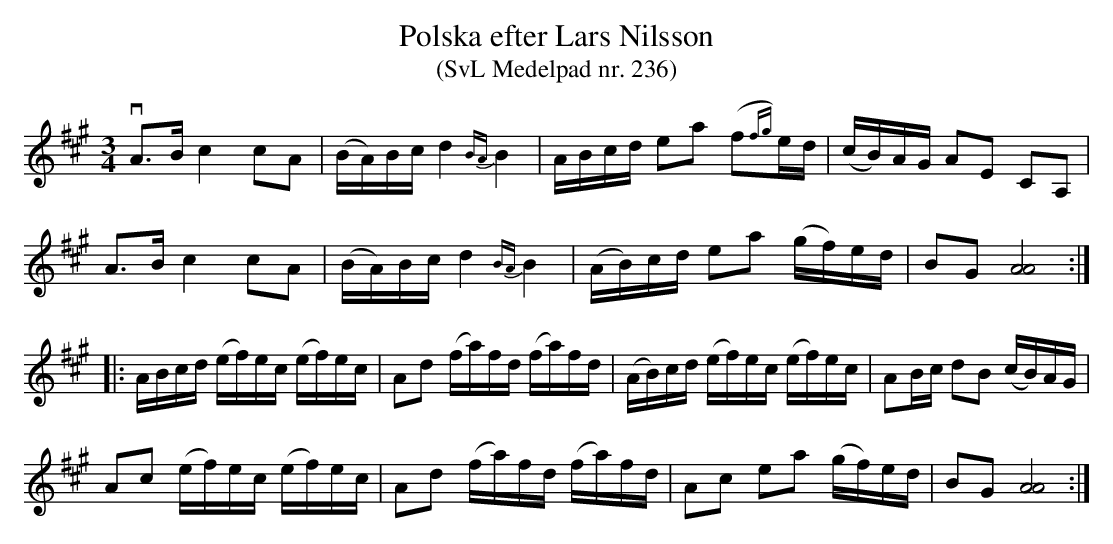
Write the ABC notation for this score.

X:1
T:Polska efter Lars Nilsson
T:(SvL Medelpad nr. 236)
M: 3/4
L: 1/16
K: A
vA2>B2 c4     c2A2   | (BA)Bc d4     {BA}B4 | ABcd   e2a2   (f2{fg})ed | (cB)AG A2E2  C2A,2   |
A2>B2  c4     c2A2   | (BA)Bc d4     {BA}B4 | (AB)cd e2a2   (gf)ed     | B2G2   [AA]8        ::
ABcd   (ef)ec (ef)ec | A2d2   (fa)fd (fa)fd | (AB)cd (ef)ec (ef)ec     | A2Bc   d2B2  (cB)AG  |
A2c2   (ef)ec (ef)ec | A2d2   (fa)fd (fa)fd | A2c2   e2a2   (gf)ed     | B2G2   [AA]8        :|
